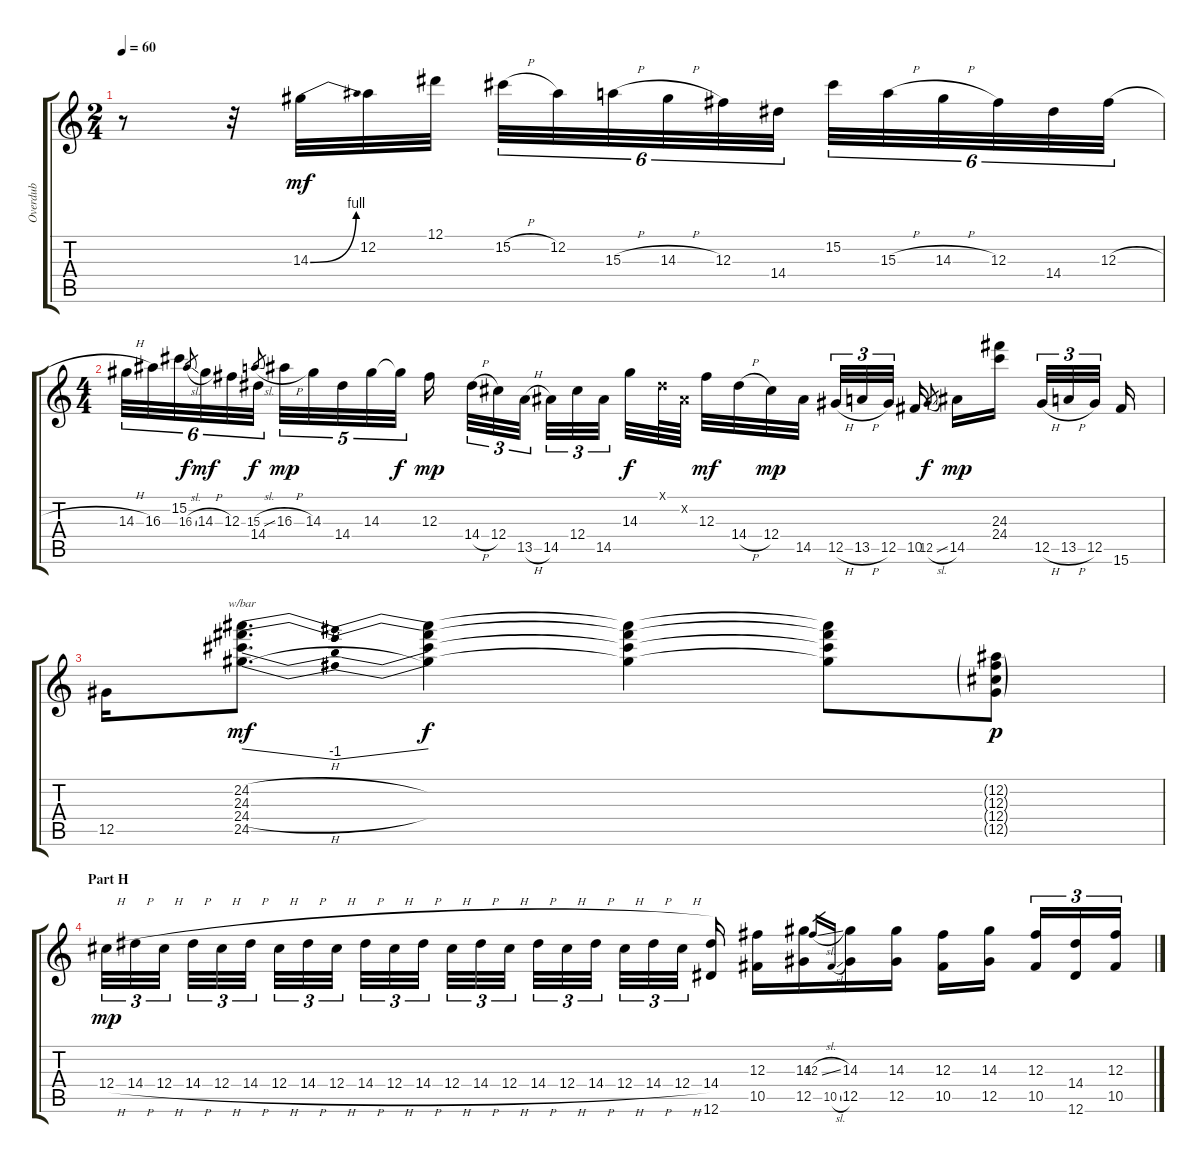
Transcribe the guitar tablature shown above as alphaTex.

\track ("Overdub" "Overdub") {instrument fretlessbass}
\staff {score tabs}
\tuning (Eb4 Bb3 Gb3 Db3 Ab2 Eb2) {hide}
\ts (2 4)
\tempo 60
\clef g2
\ks c
r.8{dy mp} r.32 14.3{be (bend 0 0 60 4)}.32{dy mf} 12.2.32 12.1.32 15.2{h}.32{tu (6 4)} 12.2.32{tu (6 4)} 15.3{h}.32{tu (6 4)} 14.3{h}.32{tu (6 4)} 12.3.32{tu (6 4)} 14.4.32{tu (6 4)} 15.2.32{tu (6 4)} 15.3{h}.32{tu (6 4)} 14.3{h}.32{tu (6 4)} 12.3.32{tu (6 4)} 14.4.32{tu (6 4)} 12.3{h}.32{tu (6 4)} |
\ts (4 4)
14.3{h}.32{tu (6 4)} 16.3.32{tu (6 4)} 15.2.32{tu (6 4)} 16.3{sl}.8{gr dy f} 14.3{h}.32{tu (6 4) dy mf} 12.3.32{tu (6 4)} 14.4.32{tu (6 4)} 15.3{sl}.8{gr dy f} 16.3{h}.32{tu (5 4) dy mp} 14.3.32{tu (5 4)} 14.4.32{tu (5 4)} 14.3.32{tu (5 4)} 14.3{t}.32{tu (5 4) dy f} 12.3.16{dy mp} 14.4{h}.32{tu (3 2)} 12.4.32{tu (3 2)} 13.5{h}.32{tu (3 2)} 14.5.32{tu (3 2)} 12.4.32{tu (3 2)} 14.5.32{tu (3 2)} 14.3.32{dy f} 0.1{x}.64 0.2{x}.64 12.3.32{dy mf} 14.4{h}.32 12.4.32{dy mp} 14.5.32 12.5{h}.32{tu (3 2)} 13.5{h}.32{tu (3 2)} 12.5.32{tu (3 2)} 10.5.16 12.5{sl}.8{gr dy f} 14.5.16{dy mp} (24.3 24.4).16 12.5{h}.32{tu (3 2)} 13.5{h}.32{tu (3 2)} 12.5.32{tu (3 2)} 15.6.16 |
12.5.16 (24.2{h} 24.3{h} 24.4{h} 24.5{h}).8{d tbe (dip default 0 0 30 -4 60 0) dy mf} (24.2{t} 24.3{t} 24.4{t} 24.5{t}).4{dy f} (24.2{t} 24.3{t} 24.4{t} 24.5{t}).4 (24.2{t} 24.3{t} 24.4{t} 24.5{t}).8 (12.2{g} 12.3{g} 12.4{g} 12.5{g}).8{dy p} |
\section ("" "Part H")
12.4{h}.32{tu (3 2) dy mp} 14.4{h}.32{tu (3 2)} 12.4{h}.32{tu (3 2)} 14.4{h}.32{tu (3 2)} 12.4{h}.32{tu (3 2)} 14.4{h}.32{tu (3 2)} 12.4{h}.32{tu (3 2)} 14.4{h}.32{tu (3 2)} 12.4{h}.32{tu (3 2)} 14.4{h}.32{tu (3 2)} 12.4{h}.32{tu (3 2)} 14.4{h}.32{tu (3 2)} 12.4{h}.32{tu (3 2)} 14.4{h}.32{tu (3 2)} 12.4{h}.32{tu (3 2)} 14.4{h}.32{tu (3 2)} 12.4{h}.32{tu (3 2)} 14.4{h}.32{tu (3 2)} 12.4{h}.32{tu (3 2)} 14.4{h}.32{tu (3 2)} 12.4{h}.32{tu (3 2)} (14.4 12.6).16 (12.3 10.5).16 (14.3 12.5).16 12.3{sl}.16{gr} 10.5{sl}.16{gr} (14.3 12.5).16 (14.3 12.5).16 (12.3 10.5).16 (14.3 12.5).16 (12.3 10.5).16{tu (3 2)} (14.4 12.6).16{tu (3 2)} (12.3 10.5).16{tu (3 2)}
